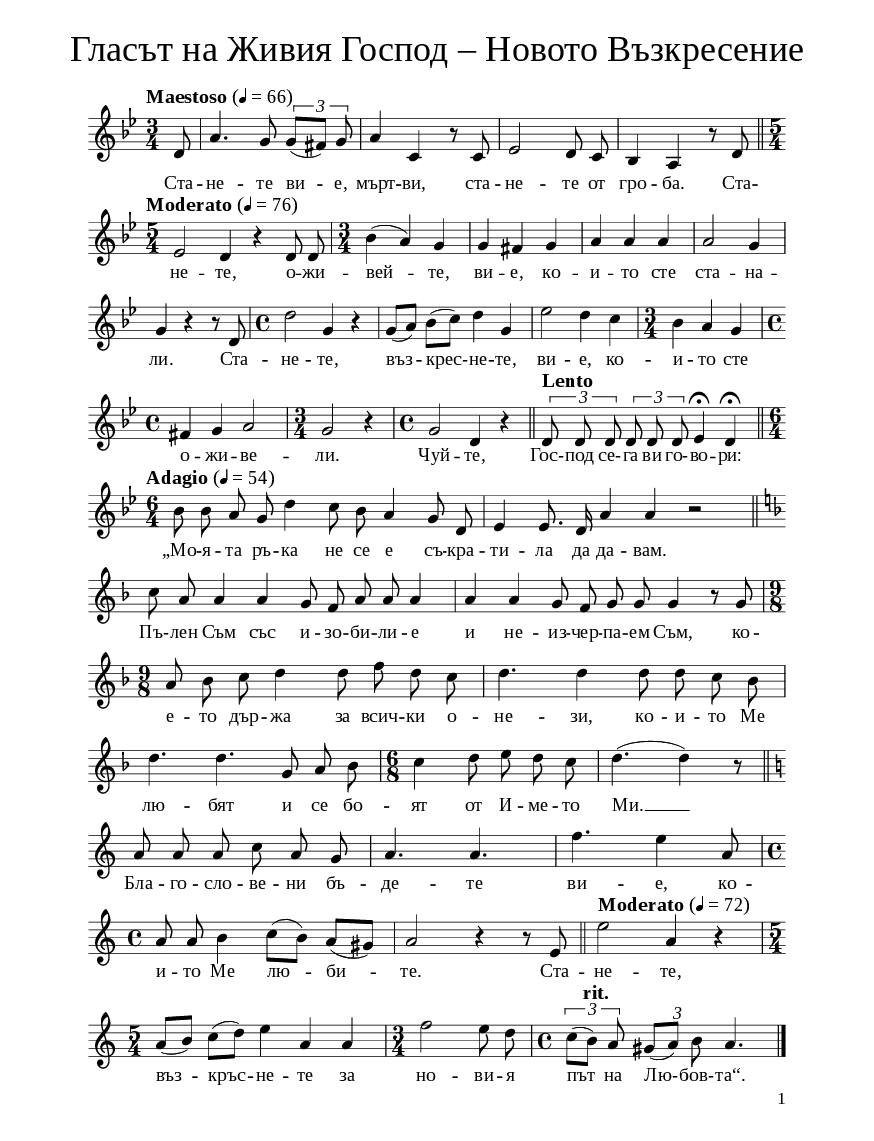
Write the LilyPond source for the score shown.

\version "2.24.3"

% include paper part and global functions
\include "include/globals.ily"

\bookpart {
  \label #'ref190
  \tocItem \markup "Гласът на Живия Господ"
  \paper {
    print-all-headers = ##t
    print-page-number = ##t
    print-first-page-number = ##t

    % put page numbers on the bottom
    oddHeaderMarkup = \markup ""
    evenHeaderMarkup = \markup ""
    oddFooterMarkup = \markup
    \fill-line {
      ""
      \if \should-print-page-number \fromproperty #'page:page-number-string
    }
    evenFooterMarkup = \markup
    \fill-line {
      \if \should-print-page-number \fromproperty #'page:page-number-string
      ""
    }

    left-margin = 1.5\cm
    right-margin = 1.5\cm
    top-margin = 1.6\cm
    bottom-margin = 1.2\cm
    ragged-bottom = ##t % do not spread the staves to fill the whole vertical space

    % change distance between staves
    system-system-spacing =
    #'((basic-distance . 12)
       (minimum-distance . 6)
       (padding . 1)
       (stretchability . 12))
  }
  \score {
    \layout {
      indent = 0.0\cm % remove first line indentation
      ragged-last = ##f % do spread last line to fill the whole space
      \override Staff.BarLine.thick-thickness = #4 %make the end and repeat bars thiner
      \override Score.VoltaBracket.font-size = #-1.7 % make the repeat number fontsize smaller


      \context {
        \Score
        \omit BarNumber %remove bar numbers
        
        
        \override MetronomeMark.font-size = #1.5 % increase the tempo fontsize
        \override TupletNumber.font-size = #0.4 % increase the triol number

      } % context

      \context {
        % change staff size
        \Staff
        
        
        \override StaffSymbol.thickness = #0.5
        \override BarLine.hair-thickness = #1
        %\override StaffSymbol.ledger-line-thickness = #'(0 . 0)
      }

      \context {
        % adjust space between staff and lyrics and between the two lyric lines
        \Lyrics
        \override VerticalAxisGroup.nonstaff-relatedstaff-spacing = #'((padding . 0.73))
        \override VerticalAxisGroup.nonstaff-nonstaff-spacing = #'((minimum-distance . 2))
        includeGraceNotes = ##t
      }
    } % layout

    \new Voice \absolute {
      \clef treble
      \key g \minor
      \time 3/4
      \tempoFunc "Maestoso" 4 "66"

      \partial 8
      d'8 | % 2
      a'4. g'8 \tuplet 3/2 {
        g'8 ( [ fis'8 ])  g'8
      }
      | % 3
      a'4 c'4 r8 c'8 | % 4
      es'2 \autoBeamOff d'8 c'8  | % 5
      bes4 a4 r8 d'8 \bar "||" \break | % 6
      \time 5/4  | % 6
      \tempoFunc "Moderato" 4 "76"
      es'2 d'4 r4 d'8 d'8 | % 7
      \time 3/4  | % 7
      bes'4 ( a'4 ) g'4 | % 8
      g'4 fis'4 g'4 | % 9
      a'4 a'4 a'4 |
      a'2 g'4 \break  | % 11
      g'4 r4 r8 d'8 | % 12
      \time 4/4  | % 12
      d''2 g'4 r4| % 13
      g'8 ( [ a'8 ) ]  bes'8 ( [  c''8 )
      ]  d''4 g'4 |  % 14
      es''2  d''4  c''4 | % 15
      \time 3/4  | % 15
      bes'4 a'4 g'4 \break | % 16
      \time 4/4  | % 16
      fis'4 g'4 a'2 | % 17
      \time 3/4  | % 17
      g'2 r4 | % 18
      \time 4/4  | % 18
      g'2 d'4 r4 \bar "||"
      \autoBeamOff
      \tempo "Lento"
      \times 2/3  {
        d'8  d'8 d'8
      }
      \times 2/3  {
        d'8 d'8 d'8
      }
      es'4 ^\fermata d'4 ^\fermata \bar "||"
      \break |
      \tempoFunc "Adagio" 4 "54"
      \time 6/4
      bes'8  bes'8 a'8 g'8
      d''4  c''8  bes'8  % 21
      a'4 g'8 d'8 | es'4 es'8. d'16 a'4 a'4 r2 \break \bar "||" | % 23

      \key f \major
      c''8 a'8 a'4 a'4  g'8 f'8 a'8 a'8 a'4 | % 25
      a'4 a'4 g'8 f'8 g'8 g'8 g'4 r8 g'8 | \break  % 27
      \time 9/8
      \autoBeamOff
      a'8  bes'8  c''8  d''4
      d''8 f''8  d''8  c''8 | d''4.
      d''4  d''8
      d''8  c''8  bes'8 | \break
      d''4.
      d''4. g'8 a'8  bes'8 |
      \time 6/8
      c''4  d''8 e''8  d''8  c''8 |  d''4. (d''4) r8 | \bar "||" \break
      \key a \minor
      \autoBeamOff a'8 a'8 a'8 c''8 a'8 g'8 | a'4. a'4. |
      f''4.  e''4 a'8  | \break
      \time 4/4  | % 35
      a'8 a'8  b'4  c''8 ( [
      b'8 ) ]
      a'8 ( [ gis'8 ) ] | % 36
      a'2 r4 r8 e'8 \bar "||"
      | % 37
      | % 37
      \tempoFunc "Moderato" 4 "72"
      e''2 a'4 r4 |  \break  % 38

      \autoBeamOn

      \time 5/4 a'8 (  [ b'8] )   c''8 (  [ d''8] )  e''4 a'4  a'4 |
      \time 3/4
      f''2  \autoBeamOff e''8  d''8 |
      \time 4/4
      \tweak direction #up \times 2/3 {
        \once \override Slur.positions = #'(1 . 1)
        \tempo "         rit." c''8   ( [  b'8 ) ]  a'8
      }
      \once \omit TupletBracket \times 2/3 {
        gis'8 ( [  a'8
        ) ] b'8
      }
      a'4.
      \bar "|."

    }

    \addlyrics {
      Ста -- не -- те ви -- е, мърт --
      ви, ста -- не -- те от гро -- ба.
      Ста -- не -- те, о -- жи -- вей --
      те, ви -- е, ко -- и -- то сте ста --
      на -- ли. Ста -- не -- те, въз --
      "крес-" -- не -- те, ви -- е, ко -- и
      -- то сте о -- жи -- ве -- ли. Чуй --
      те, "Гос-" -- под "се-" -- га ви "го-" --
      во -- ри: „Мо -- я -- та ръ -- ка
      не се е съ -- кра -- ти -- ла да
      да -- вам. "Пъ-" -- лен Съм със и --
      зо -- би -- ли -- е и не -- из -- чер
      -- па -- ем Съм, ко -- е -- то дър --
      жа за всич -- ки о -- не -- зи, ко
      -- и -- то Ме лю -- бят и се бо --
      ят от И -- ме -- то Ми. __ Бла -- го --
      сло -- ве -- ни бъ -- де -- те ви --
      е, ко -- и -- то Ме лю -- би
      -- те. Ста -- не -- те, въз --
      кръс -- не -- те за но -- ви -- я
      път на "Лю-" -- "бов-" -- та“.}

      \header {
        title = \titleFunc #'ref_desc_15 "Гласът на Живия Господ – Новото Възкресение" " Glasăt na Živija Gospod – Novoto Văzkresenie"
      }

      \midi{}

    } % score

  } % bookpart

  % Più mosso
  %
